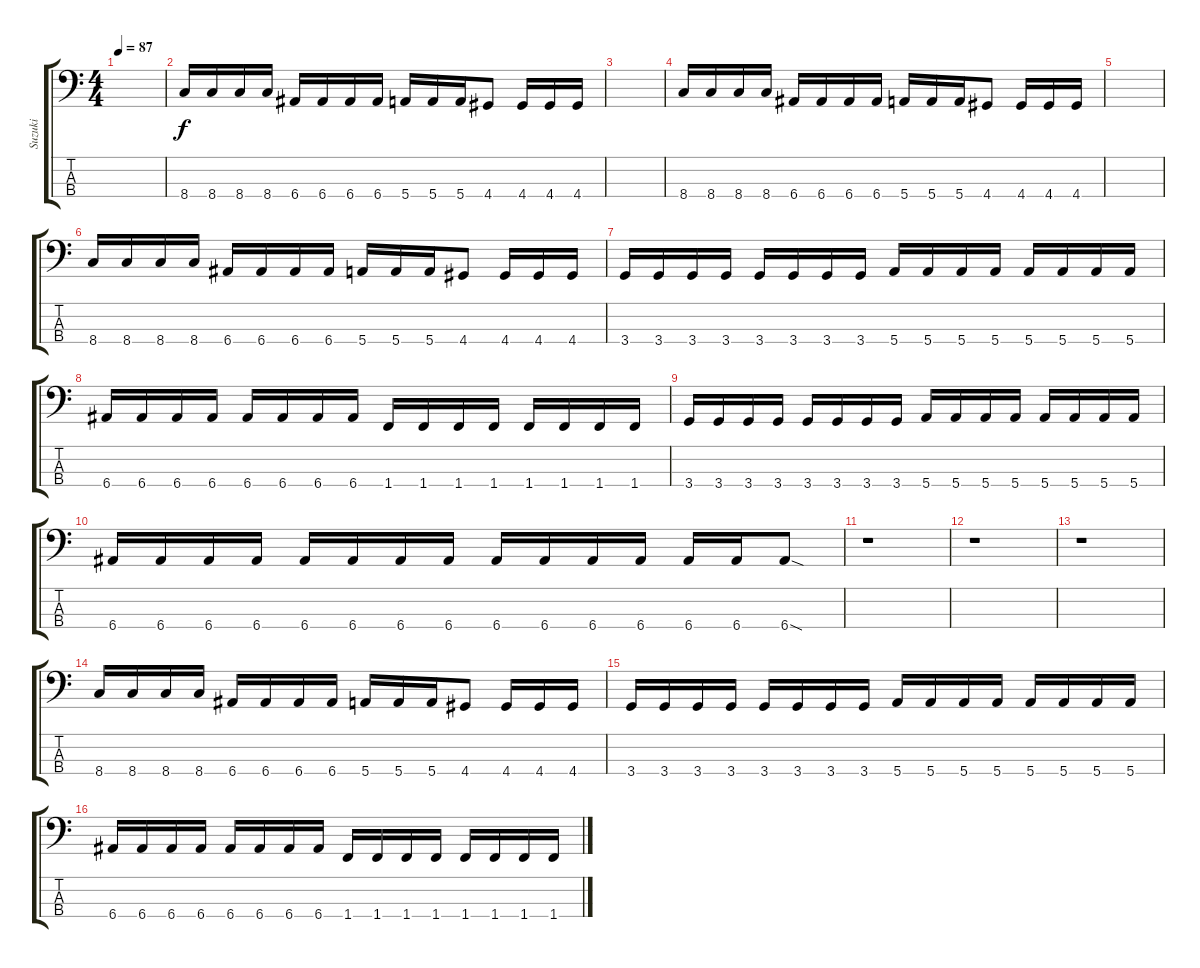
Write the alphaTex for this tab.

\track ("Suzuki" "Suzuki") {instrument electricbasspick}
\staff {score tabs}
\tuning (G2 D2 A1 E1) {hide}
\ts (4 4)
\tempo 87
\clef f4
\ks c
|
8.4.16 8.4.16 8.4.16 8.4.16 6.4.16 6.4.16 6.4.16 6.4.16 5.4.16 5.4.16 5.4.16 4.4.8 4.4.16 4.4.16 4.4.16 |
|
8.4.16 8.4.16 8.4.16 8.4.16 6.4.16 6.4.16 6.4.16 6.4.16 5.4.16 5.4.16 5.4.16 4.4.8 4.4.16 4.4.16 4.4.16 |
|
8.4.16 8.4.16 8.4.16 8.4.16 6.4.16 6.4.16 6.4.16 6.4.16 5.4.16 5.4.16 5.4.16 4.4.8 4.4.16 4.4.16 4.4.16 |
3.4.16 3.4.16 3.4.16 3.4.16 3.4.16 3.4.16 3.4.16 3.4.16 5.4.16 5.4.16 5.4.16 5.4.16 5.4.16 5.4.16 5.4.16 5.4.16 |
6.4.16 6.4.16 6.4.16 6.4.16 6.4.16 6.4.16 6.4.16 6.4.16 1.4.16 1.4.16 1.4.16 1.4.16 1.4.16 1.4.16 1.4.16 1.4.16 |
3.4.16 3.4.16 3.4.16 3.4.16 3.4.16 3.4.16 3.4.16 3.4.16 5.4.16 5.4.16 5.4.16 5.4.16 5.4.16 5.4.16 5.4.16 5.4.16 |
6.4.16 6.4.16 6.4.16 6.4.16 6.4.16 6.4.16 6.4.16 6.4.16 6.4.16 6.4.16 6.4.16 6.4.16 6.4.16 6.4.16 6.4{sod}.8 |
r.1 |
r.1 |
r.1 |
8.4.16 8.4.16 8.4.16 8.4.16 6.4.16 6.4.16 6.4.16 6.4.16 5.4.16 5.4.16 5.4.16 4.4.8 4.4.16 4.4.16 4.4.16 |
3.4.16 3.4.16 3.4.16 3.4.16 3.4.16 3.4.16 3.4.16 3.4.16 5.4.16 5.4.16 5.4.16 5.4.16 5.4.16 5.4.16 5.4.16 5.4.16 |
6.4.16 6.4.16 6.4.16 6.4.16 6.4.16 6.4.16 6.4.16 6.4.16 1.4.16 1.4.16 1.4.16 1.4.16 1.4.16 1.4.16 1.4.16 1.4.16
